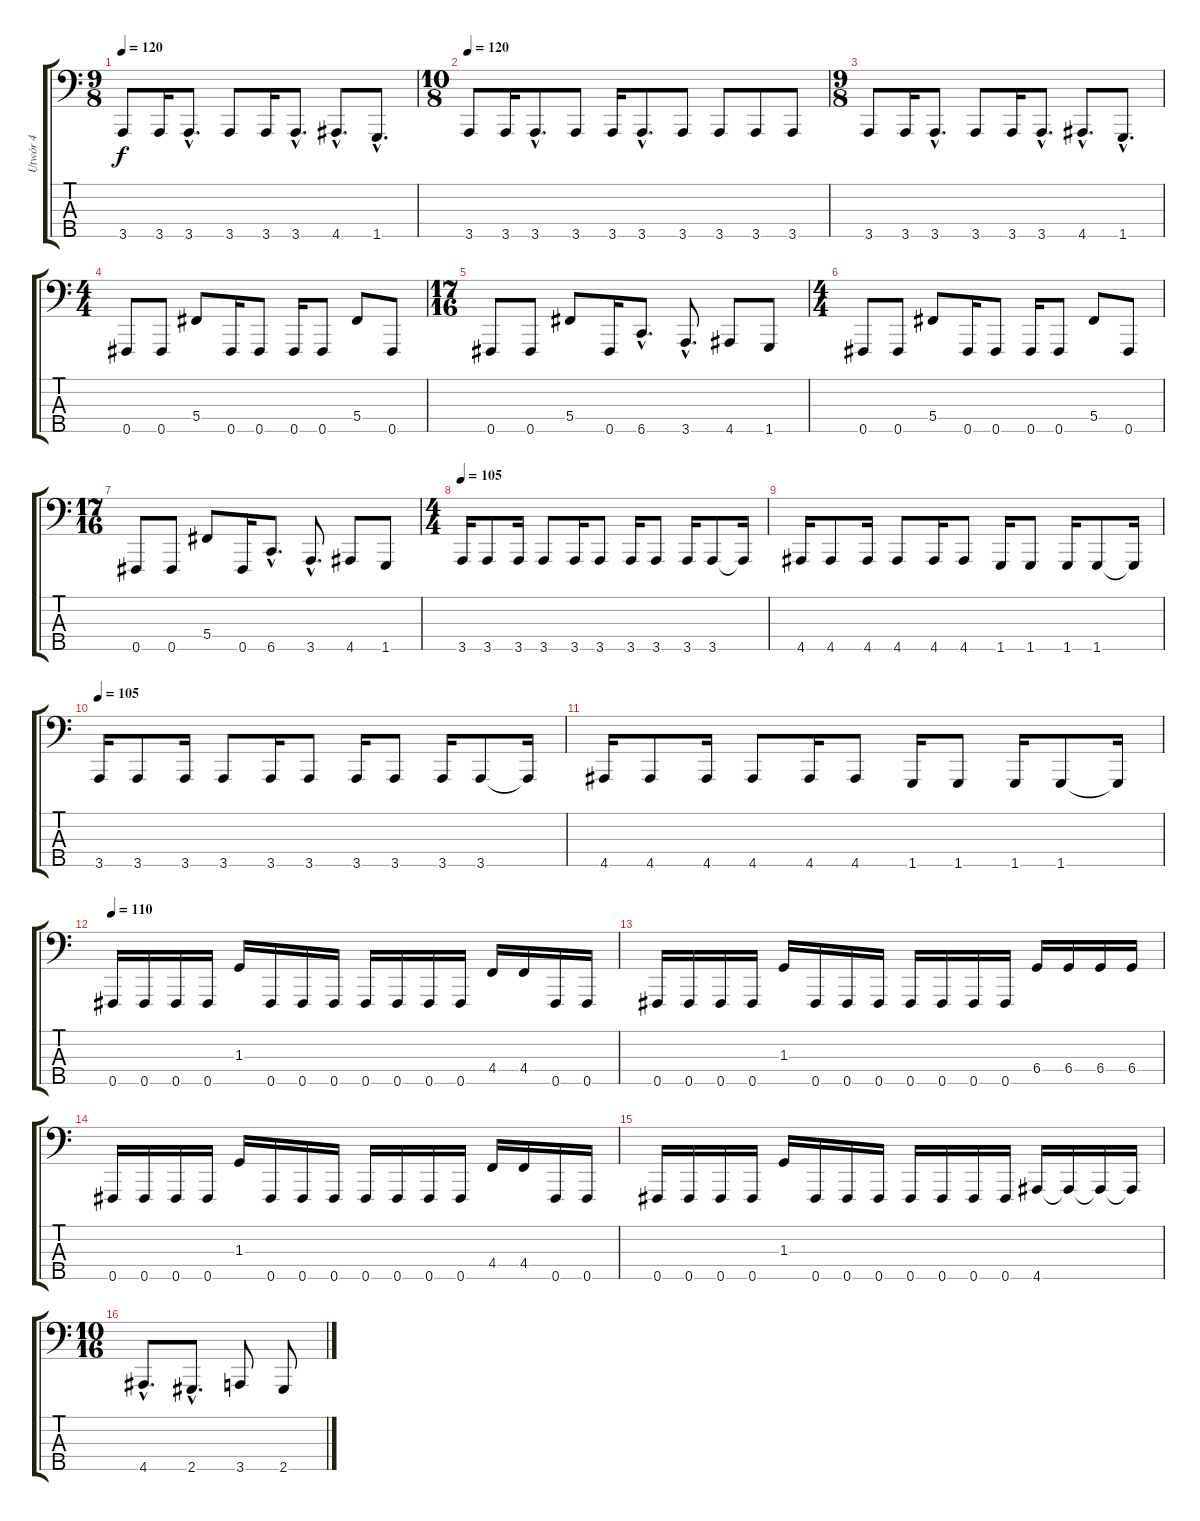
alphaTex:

\track ("Utwór 4" "Utwór 4") {instrument slapbass2}
\staff {score tabs}
\tuning (G2 D2 Gb1 Db1 Gb0) {hide}
\ts (9 8)
\tempo 120
\clef f4
\ks c
3.5.8{dy f} 3.5.16 3.5{hac}.8{d} 3.5.8 3.5.16 3.5{hac}.8{d} 4.5{hac}.8{d} 1.5{hac}.8{d} |
\ts (10 8)
\tempo 120
3.5.8 3.5.16 3.5{hac}.8{d} 3.5.8 3.5.16 3.5{hac}.8{d} 3.5.8 3.5.8 3.5.8 3.5.8 |
\ts (9 8)
3.5.8 3.5.16 3.5{hac}.8{d} 3.5.8 3.5.16 3.5{hac}.8{d} 4.5{hac}.8{d} 1.5{hac}.8{d} |
\ts (4 4)
0.5.8 0.5.8 5.4.8 0.5.16 0.5.8 0.5.16 0.5.8 5.4.8 0.5.8 |
\ts (17 16)
0.5.8 0.5.8 5.4.8 0.5.16 6.5{hac}.8{d} 3.5{hac}.8{d} 4.5.8 1.5.8 |
\ts (4 4)
0.5.8 0.5.8 5.4.8 0.5.16 0.5.8 0.5.16 0.5.8 5.4.8 0.5.8 |
\ts (17 16)
0.5.8 0.5.8 5.4.8 0.5.16 6.5{hac}.8{d} 3.5{hac}.8{d} 4.5.8 1.5.8 |
\ts (4 4)
\tempo 105
3.5.16 3.5.8 3.5.16 3.5.8 3.5.16 3.5.8 3.5.16 3.5.8 3.5.16 3.5.8 3.5{t}.16 |
4.5.16 4.5.8 4.5.16 4.5.8 4.5.16 4.5.8 1.5.16 1.5.8 1.5.16 1.5.8 1.5{t}.16 |
\tempo 105
3.5.16 3.5.8 3.5.16 3.5.8 3.5.16 3.5.8 3.5.16 3.5.8 3.5.16 3.5.8 3.5{t}.16 |
4.5.16 4.5.8 4.5.16 4.5.8 4.5.16 4.5.8 1.5.16 1.5.8 1.5.16 1.5.8 1.5{t}.16 |
\tempo 110
0.5.16 0.5.16 0.5.16 0.5.16 1.3.16 0.5.16 0.5.16 0.5.16 0.5.16 0.5.16 0.5.16 0.5.16 4.4.16 4.4.16 0.5.16 0.5.16 |
0.5.16 0.5.16 0.5.16 0.5.16 1.3.16 0.5.16 0.5.16 0.5.16 0.5.16 0.5.16 0.5.16 0.5.16 6.4.16 6.4.16 6.4.16 6.4.16 |
0.5.16 0.5.16 0.5.16 0.5.16 1.3.16 0.5.16 0.5.16 0.5.16 0.5.16 0.5.16 0.5.16 0.5.16 4.4.16 4.4.16 0.5.16 0.5.16 |
0.5.16 0.5.16 0.5.16 0.5.16 1.3.16 0.5.16 0.5.16 0.5.16 0.5.16 0.5.16 0.5.16 0.5.16 4.5.16 4.5{t}.16 4.5{t}.16 4.5{t}.16 |
\ts (10 16)
4.5{hac}.8{d} 2.5{hac}.8{d} 3.5.8 2.5.8
